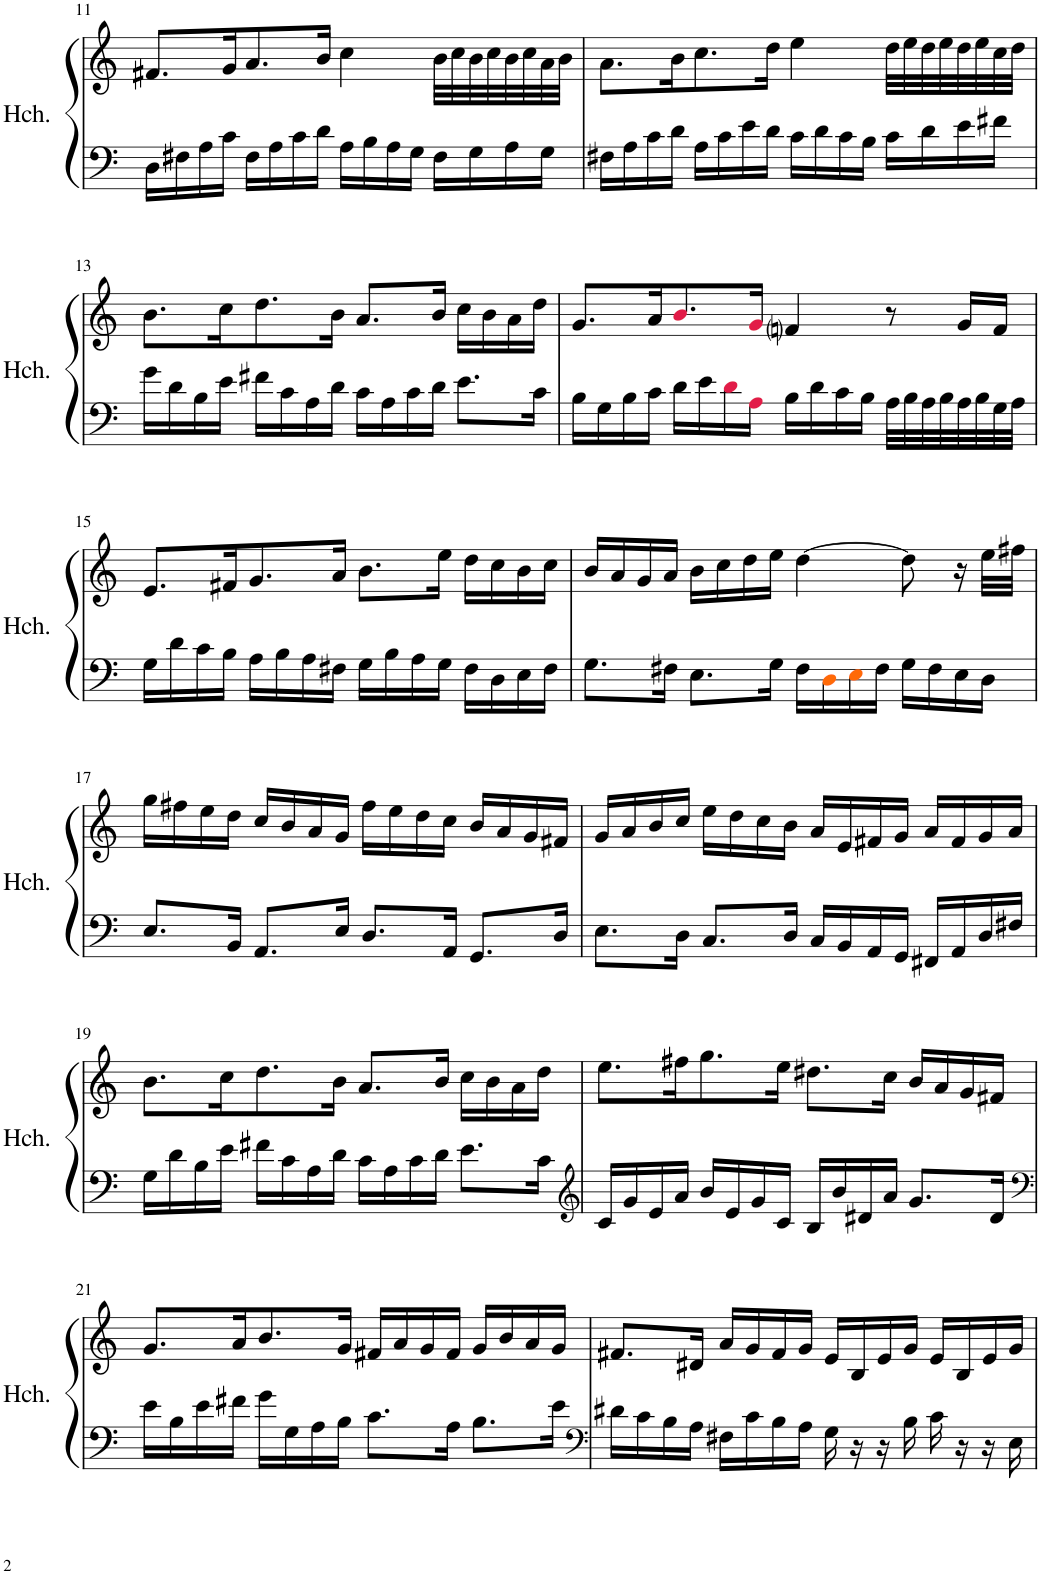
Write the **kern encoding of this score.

**kern	**kern
*part1	*part1
*staff2	*staff1
*I"Hch.	*
*I'Hch.	*
!!LO:PB:g=z
*clefF4	*clefG2
*k[]	*k[]
*M4/4	*
=11	=11
16D\LL	8.f#X/L
16F#X\	.
16A\	.
16c\JJ	16g/K
16F#\LL	8.a/
16A\	.
16c\	.
16d\JJ	16b/Jk
16A\LL	4cc\
16B\	.
16A\	.
16G\JJ	.
16F#\LL	32b\LLL
.	32cc\
16G\	32b\
.	32cc\
16A\	32b\
.	32cc\
16G\JJ	32a\
.	32b\JJJ
=12	=12
16F#X\LL	8.a\L
16A\	.
16c\	.
16d\JJ	16b\K
16A\LL	8.cc\
16c\	.
16e\	.
16d\JJ	16dd\Jk
16c\LL	4ee\
16d\	.
16c\	.
16B\JJ	.
16c\LL	32dd\LLL
.	32ee\
16d\	32dd\
.	32ee\
16e\	32dd\
.	32ee\
16f#X\JJ	32cc\
.	32dd\JJJ
!!LO:LB:g=z
=13	=13
16g\LL	8.b\L
16d\	.
16B\	.
16e\JJ	16cc\K
16f#X\LL	8.dd\
16c\	.
16A\	.
16d\JJ	16b\Jk
16c\LL	8.a/L
16A\	.
16c\	.
16d\JJ	16b/Jk
8.e\L	16cc\LL
.	16b\
.	16a\
16c\Jk	16dd\JJ
=14	=14
16B\LL	8.g/L
16G\	.
16B\	.
16c\JJ	16a/K
16d\LL	8.bi/
16e\	.
16di\	.
16Ai\JJ	16gi/Jk
16B\LL	4fnj/
16d\	.
16c\	.
16B\JJ	.
32A\LLL	8r
32B\	.
32A\	.
32B\	.
32A\	16g/LL
32B\	.
32G\	16f/JJ
32A\JJJ	.
!!LO:LB:g=z
=15	=15
16G\LL	8.e/L
16d\	.
16c\	.
16B\JJ	16f#X/K
16A\LL	8.g/
16B\	.
16A\	.
16F#X\JJ	16a/Jk
16G\LL	8.b\L
16B\	.
16A\	.
16G\JJ	16ee\Jk
16F#\LL	16dd\LL
16D\	16cc\
16E\	16b\
16F#\JJ	16cc\JJ
=16	=16
8.G\L	16b/LL
.	16a/
.	16g/
16F#X\Jk	16a/JJ
8.E\L	16b\LL
.	16cc\
.	16dd\
16G\Jk	16ee\JJ
16F#\LL	[4dd\
16DZ\	.
16EZ\	.
16F#\JJ	.
16G\LL	8dd\]
16F#\	.
16E\	16r
16D\JJ	32ee\LLL
.	32ff#X\JJJ
!!LO:LB:g=z
=17	=17
8.E/L	16gg\LL
.	16ff#X\
.	16ee\
16BB/Jk	16dd\JJ
8.AA/L	16cc/LL
.	16b/
.	16a/
16E/Jk	16g/JJ
8.D/L	16ff#\LL
.	16ee\
.	16dd\
16AA/Jk	16cc\JJ
8.GG/L	16b/LL
.	16a/
.	16g/
16D/Jk	16f#X/JJ
=18	=18
8.E\L	16g/LL
.	16a/
.	16b/
16D\Jk	16cc/JJ
8.C/L	16ee\LL
.	16dd\
.	16cc\
16D/Jk	16b\JJ
16C/LL	16a/LL
16BB/	16e/
16AA/	16f#X/
16GG/JJ	16g/JJ
16FF#X/LL	16a/LL
16AA/	16f#/
16D/	16g/
16F#X/JJ	16a/JJ
!!LO:LB:g=z
=19	=19
16G\LL	8.b\L
16d\	.
16B\	.
16e\JJ	16cc\K
16f#X\LL	8.dd\
16c\	.
16A\	.
16d\JJ	16b\Jk
16c\LL	8.a/L
16A\	.
16c\	.
16d\JJ	16b/Jk
8.e\L	16cc\LL
.	16b\
.	16a\
16c\Jk	16dd\JJ
=20	=20
*clefG2	*
16c/LL	8.ee\L
16g/	.
16e/	.
16a/JJ	16ff#X\K
16b/LL	8.gg\
16e/	.
16g/	.
16c/JJ	16ee\Jk
16B/LL	8.dd#X\L
16b/	.
16d#X/	.
16a/JJ	16cc\Jk
8.g/L	16b/LL
.	16a/
.	16g/
16d#/Jk	16f#X/JJ
!!LO:LB:g=z
=21	=21
*clefF4	*
16e\LL	8.g/L
16B\	.
16e\	.
16f#X\JJ	16a/K
16g\LL	8.b/
16G\	.
16A\	.
16B\JJ	16g/Jk
8.c\L	16f#X/LL
.	16a/
.	16g/
16A\Jk	16f#/JJ
8.B\L	16g/LL
.	16b/
.	16a/
16e\Jk	16g/JJ
=22	=22
*clefF4	*
16d#X\LL	8.f#X/L
16c\	.
16B\	.
16A\JJ	16d#X/Jk
16F#X\LL	16a/LL
16c\	16g/
16B\	16f#/
16A\JJ	16g/JJ
16G\	16e/LL
16r	16B/
16r	16e/
16B\	16g/JJ
16c\	16e/LL
16r	16B/
16r	16e/
16E\	16g/JJ
=	=
*-	*-
